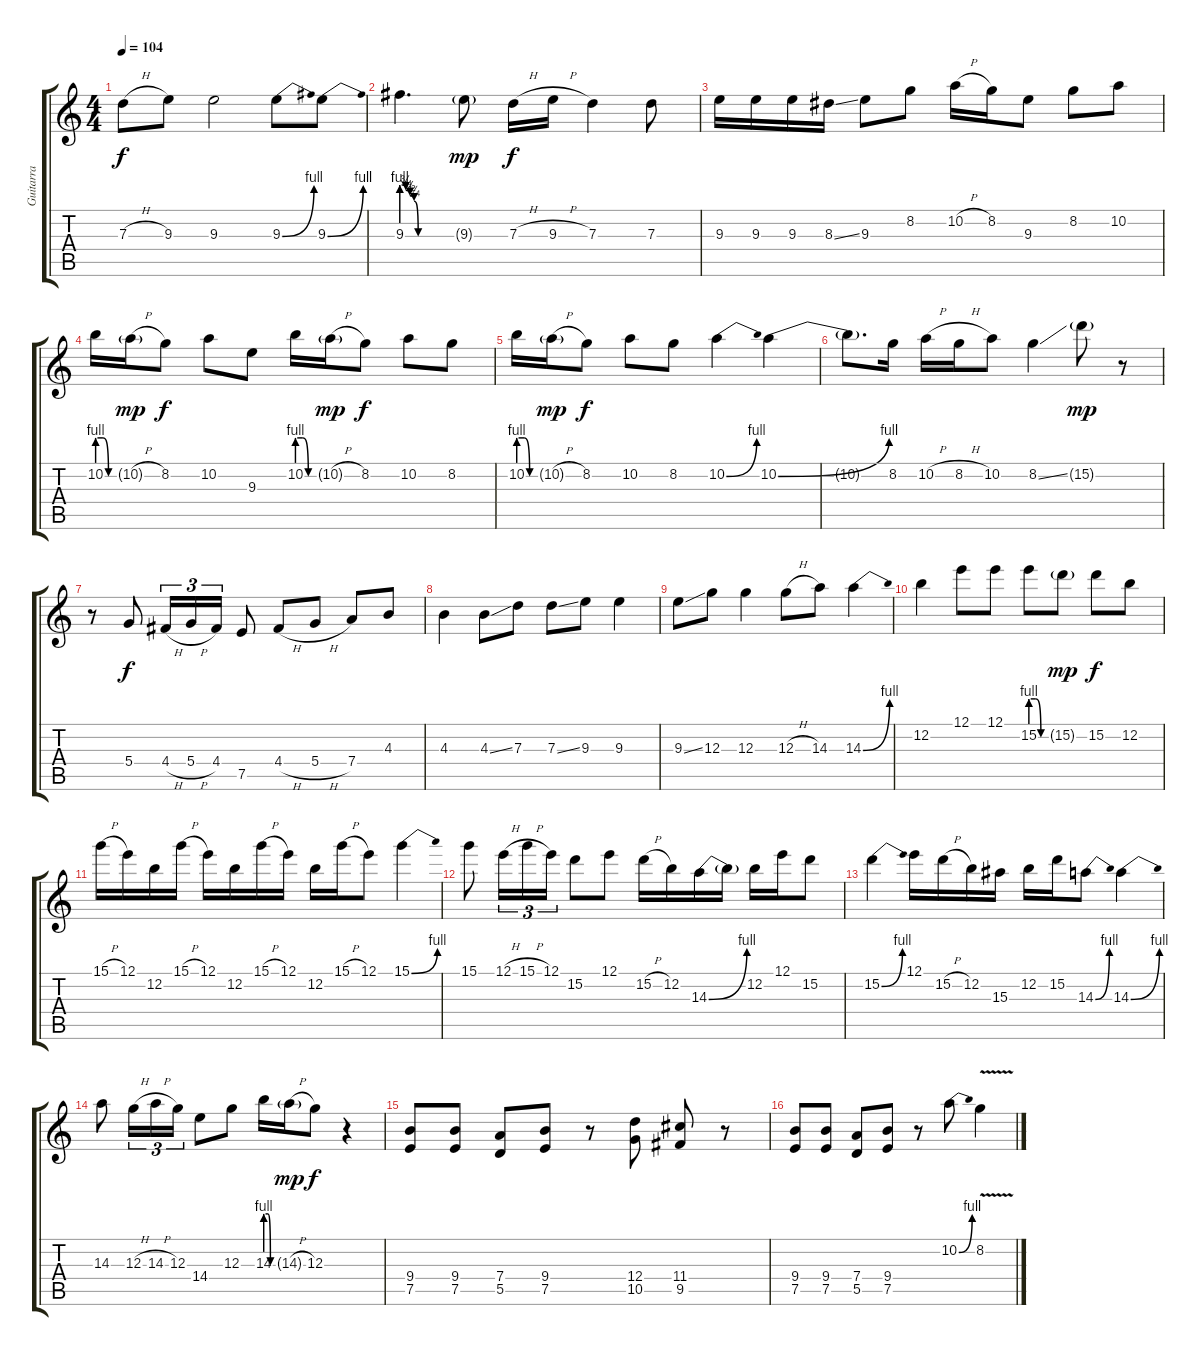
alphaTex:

\track ("Guitarra" "Guitarra") {instrument overdrivenguitar}
\staff {score tabs}
\tuning (E4 B3 G3 D3 A2 E2) {hide}
\ts (4 4)
\tempo 104
\clef g2
\ks c
7.3{h}.8{dy f} 9.3.8 9.3.2 9.3{be (bend 0 0 60 4)}.8 9.3{be (bend 0 0 60 4)}.8 |
9.3{be (custom 0 4 5 3 10 2 15 1 20 0 40 0 45 0 60 0)}.4{d} 9.3{g}.8{dy mp} 7.3{h}.16{dy f} 9.3{h}.16 7.3.4 7.3.8 |
9.3.16 9.3.16 9.3.16 8.3{ss}.16 9.3.8 8.2.8 10.2{h}.16 8.2.16 9.3.8 8.2.8 10.2.8 |
10.2{be (custom 0 4 20 4 40 0 60 0)}.16 10.2{h g}.16{dy mp} 8.2.8{dy f} 10.2.8 9.3.8 10.2{be (custom 0 4 20 4 40 0 60 0)}.16 10.2{h g}.16{dy mp} 8.2.8{dy f} 10.2.8 8.2.8 |
10.2{be (custom 0 4 20 4 40 0 60 0)}.16 10.2{h g}.16{dy mp} 8.2.8{dy f} 10.2.8 8.2.8 10.2{be (bend 0 0 60 4)}.4 10.2{be (bend 0 0 60 4)}.4 |
10.2{t}.8{d} 8.2.16 10.2{h}.16 8.2{h}.16 10.2.8 8.2{ss}.4 15.2{g}.8{dy mp} r.8 |
r.8 5.4.8{dy f} 4.4{h}.16{tu (3 2)} 5.4{h}.16{tu (3 2)} 4.4.16{tu (3 2)} 7.5.8 4.4{h}.8 5.4{h}.8 7.4.8 4.3.8 |
4.3.4 4.3{ss}.8 7.3.8 7.3{ss}.8 9.3.8 9.3.4 |
9.3{ss}.8 12.3.8 12.3.4 12.3{h}.8 14.3.8 14.3{be (bend 0 0 60 4)}.4 |
12.2.4 12.1.8 12.1.8 15.2{be (custom 0 4 20 4 40 0 60 0)}.8 15.2{g}.8{dy mp} 15.2.8{dy f} 12.2.8 |
15.1{h}.16 12.1.16 12.2.16 15.1{h}.16 12.1.16 12.2.16 15.1{h}.16 12.1.16 12.2.16 15.1{h}.16 12.1.8 15.1{be (bend 0 0 60 4)}.4 |
15.1.8 12.1{h}.16{tu (3 2)} 15.1{h}.16{tu (3 2)} 12.1.16{tu (3 2)} 15.2.8 12.1.8 15.2{h}.16 12.2.16 14.3{be (bend 0 0 60 4)}.16 14.3{t}.16 12.2.16 12.1.16 15.2.8 |
15.2{be (bend 0 0 60 4)}.4 12.1.16 15.2{h}.16 12.2.16 15.3.16 12.2.16 15.2.16 14.3{be (bend 0 0 60 4)}.8 14.3{be (bend 0 0 60 4)}.4 |
14.3.8 12.3{h}.16{tu (3 2)} 14.3{h}.16{tu (3 2)} 12.3.16{tu (3 2)} 14.4.8 12.3.8 14.3{be (custom 0 4 20 4 40 0 60 0)}.16 14.3{h g}.16{dy mp} 12.3.8{dy f} r.4 |
(9.4 7.5).8 (9.4 7.5).8 (7.4 5.5).8 (9.4 7.5).8 r.8 (12.4 10.5).8 (11.4 9.5).8 r.8 |
(9.4 7.5).8 (9.4 7.5).8 (7.4 5.5).8 (9.4 7.5).8 r.8 10.2{be (bend 0 0 60 4)}.8 8.2{v}.4
